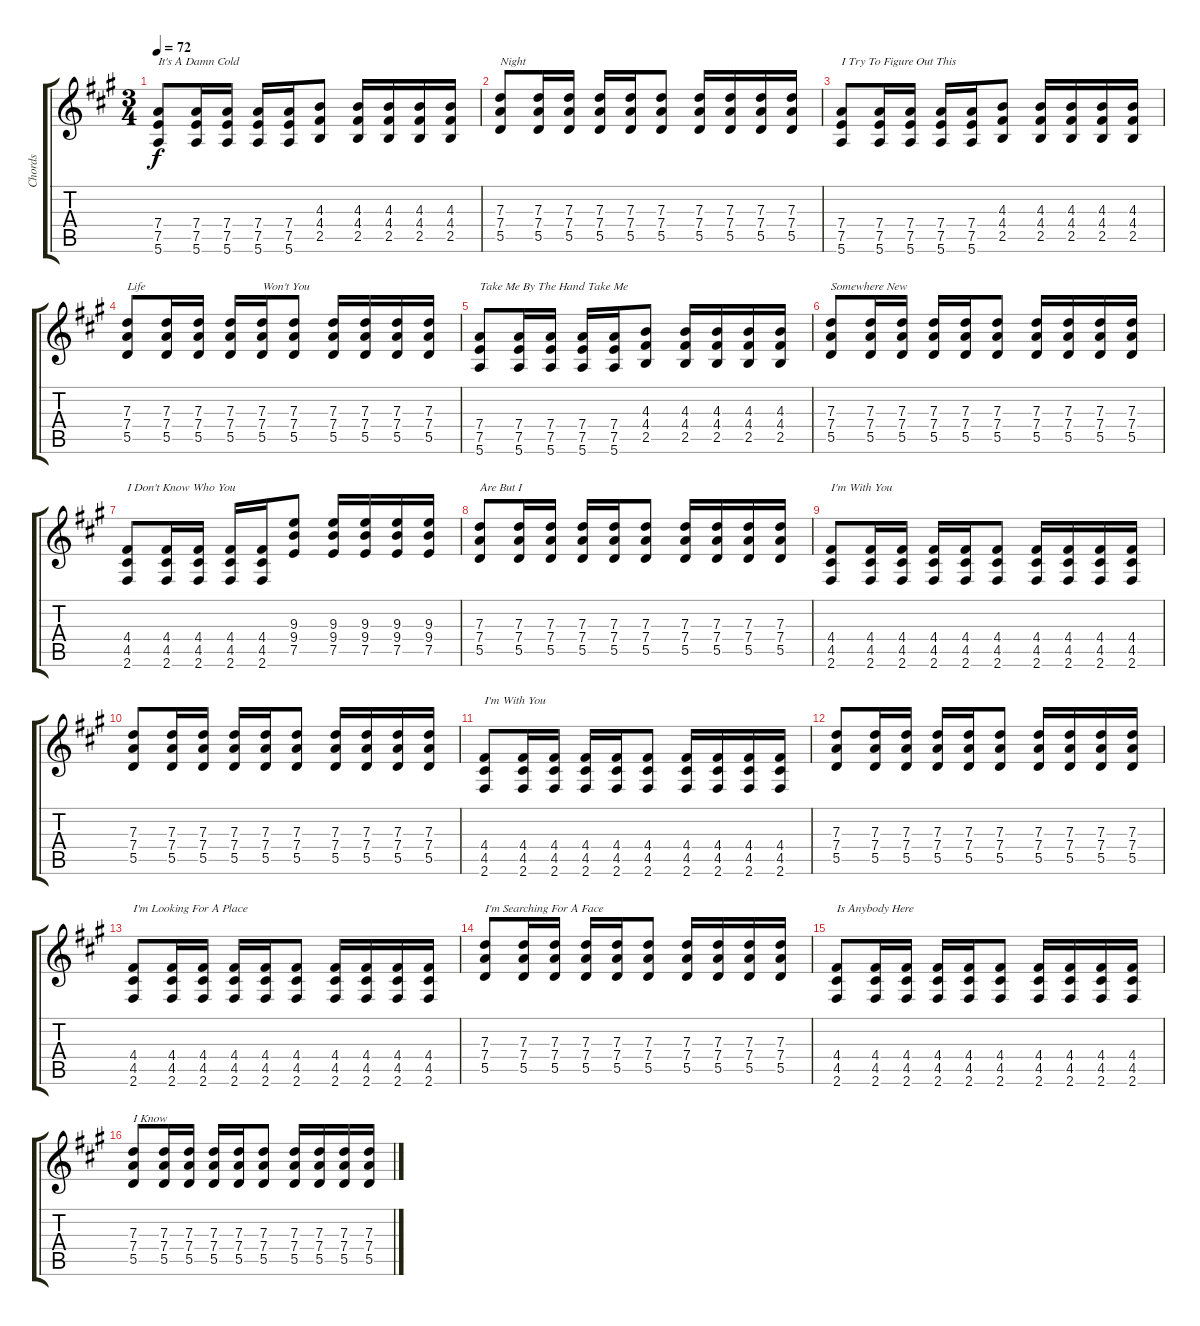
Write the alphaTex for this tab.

\track ("Chords" "Chords") {instrument acousticguitarsteel}
\staff {score tabs}
\tuning (E4 B3 G3 D3 A2 E2) {hide}
\ts (3 4)
\tempo 72
\clef g2
\ks a
(7.4 7.5 5.6).8{txt "It's A Damn Cold" dy f} (7.4 7.5 5.6).16 (7.4 7.5 5.6).16 (7.4 7.5 5.6).16 (7.4 7.5 5.6).16 (4.3 4.4 2.5).8 (4.3 4.4 2.5).16 (4.3 4.4 2.5).16 (4.3 4.4 2.5).16 (4.3 4.4 2.5).16 |
(7.3 7.4 5.5).8{txt "Night"} (7.3 7.4 5.5).16 (7.3 7.4 5.5).16 (7.3 7.4 5.5).16 (7.3 7.4 5.5).16 (7.3 7.4 5.5).8 (7.3 7.4 5.5).16 (7.3 7.4 5.5).16 (7.3 7.4 5.5).16 (7.3 7.4 5.5).16 |
(7.4 7.5 5.6).8{txt "I Try To Figure Out This"} (7.4 7.5 5.6).16 (7.4 7.5 5.6).16 (7.4 7.5 5.6).16 (7.4 7.5 5.6).16 (4.3 4.4 2.5).8 (4.3 4.4 2.5).16 (4.3 4.4 2.5).16 (4.3 4.4 2.5).16 (4.3 4.4 2.5).16 |
(7.3 7.4 5.5).8{txt "Life"} (7.3 7.4 5.5).16 (7.3 7.4 5.5).16 (7.3 7.4 5.5).16 (7.3 7.4 5.5).16{txt "Won't You"} (7.3 7.4 5.5).8 (7.3 7.4 5.5).16 (7.3 7.4 5.5).16 (7.3 7.4 5.5).16 (7.3 7.4 5.5).16 |
(7.4 7.5 5.6).8{txt "Take Me By The Hand Take Me"} (7.4 7.5 5.6).16 (7.4 7.5 5.6).16 (7.4 7.5 5.6).16 (7.4 7.5 5.6).16 (4.3 4.4 2.5).8 (4.3 4.4 2.5).16 (4.3 4.4 2.5).16 (4.3 4.4 2.5).16 (4.3 4.4 2.5).16 |
(7.3 7.4 5.5).8{txt "Somewhere New"} (7.3 7.4 5.5).16 (7.3 7.4 5.5).16 (7.3 7.4 5.5).16 (7.3 7.4 5.5).16 (7.3 7.4 5.5).8 (7.3 7.4 5.5).16 (7.3 7.4 5.5).16 (7.3 7.4 5.5).16 (7.3 7.4 5.5).16 |
(4.4 4.5 2.6).8{txt "I Don't Know Who You"} (4.4 4.5 2.6).16 (4.4 4.5 2.6).16 (4.4 4.5 2.6).16 (4.4 4.5 2.6).16 (9.3 9.4 7.5).8 (9.3 9.4 7.5).16 (9.3 9.4 7.5).16 (9.3 9.4 7.5).16 (9.3 9.4 7.5).16 |
(7.3 7.4 5.5).8{txt "Are But I"} (7.3 7.4 5.5).16 (7.3 7.4 5.5).16 (7.3 7.4 5.5).16 (7.3 7.4 5.5).16 (7.3 7.4 5.5).8 (7.3 7.4 5.5).16 (7.3 7.4 5.5).16 (7.3 7.4 5.5).16 (7.3 7.4 5.5).16 |
(4.4 4.5 2.6).8{txt "I'm With You"} (4.4 4.5 2.6).16 (4.4 4.5 2.6).16 (4.4 4.5 2.6).16 (4.4 4.5 2.6).16 (4.4 4.5 2.6).8 (4.4 4.5 2.6).16 (4.4 4.5 2.6).16 (4.4 4.5 2.6).16 (4.4 4.5 2.6).16 |
(7.3 7.4 5.5).8 (7.3 7.4 5.5).16 (7.3 7.4 5.5).16 (7.3 7.4 5.5).16 (7.3 7.4 5.5).16 (7.3 7.4 5.5).8 (7.3 7.4 5.5).16 (7.3 7.4 5.5).16 (7.3 7.4 5.5).16 (7.3 7.4 5.5).16 |
(4.4 4.5 2.6).8{txt "I'm With You"} (4.4 4.5 2.6).16 (4.4 4.5 2.6).16 (4.4 4.5 2.6).16 (4.4 4.5 2.6).16 (4.4 4.5 2.6).8 (4.4 4.5 2.6).16 (4.4 4.5 2.6).16 (4.4 4.5 2.6).16 (4.4 4.5 2.6).16 |
(7.3 7.4 5.5).8 (7.3 7.4 5.5).16 (7.3 7.4 5.5).16 (7.3 7.4 5.5).16 (7.3 7.4 5.5).16 (7.3 7.4 5.5).8 (7.3 7.4 5.5).16 (7.3 7.4 5.5).16 (7.3 7.4 5.5).16 (7.3 7.4 5.5).16 |
(4.4 4.5 2.6).8{txt "I'm Looking For A Place"} (4.4 4.5 2.6).16 (4.4 4.5 2.6).16 (4.4 4.5 2.6).16 (4.4 4.5 2.6).16 (4.4 4.5 2.6).8 (4.4 4.5 2.6).16 (4.4 4.5 2.6).16 (4.4 4.5 2.6).16 (4.4 4.5 2.6).16 |
(7.3 7.4 5.5).8{txt "I'm Searching For A Face"} (7.3 7.4 5.5).16 (7.3 7.4 5.5).16 (7.3 7.4 5.5).16 (7.3 7.4 5.5).16 (7.3 7.4 5.5).8 (7.3 7.4 5.5).16 (7.3 7.4 5.5).16 (7.3 7.4 5.5).16 (7.3 7.4 5.5).16 |
(4.4 4.5 2.6).8{txt "Is Anybody Here"} (4.4 4.5 2.6).16 (4.4 4.5 2.6).16 (4.4 4.5 2.6).16 (4.4 4.5 2.6).16 (4.4 4.5 2.6).8 (4.4 4.5 2.6).16 (4.4 4.5 2.6).16 (4.4 4.5 2.6).16 (4.4 4.5 2.6).16 |
(7.3 7.4 5.5).8{txt "I Know"} (7.3 7.4 5.5).16 (7.3 7.4 5.5).16 (7.3 7.4 5.5).16 (7.3 7.4 5.5).16 (7.3 7.4 5.5).8 (7.3 7.4 5.5).16 (7.3 7.4 5.5).16 (7.3 7.4 5.5).16 (7.3 7.4 5.5).16
